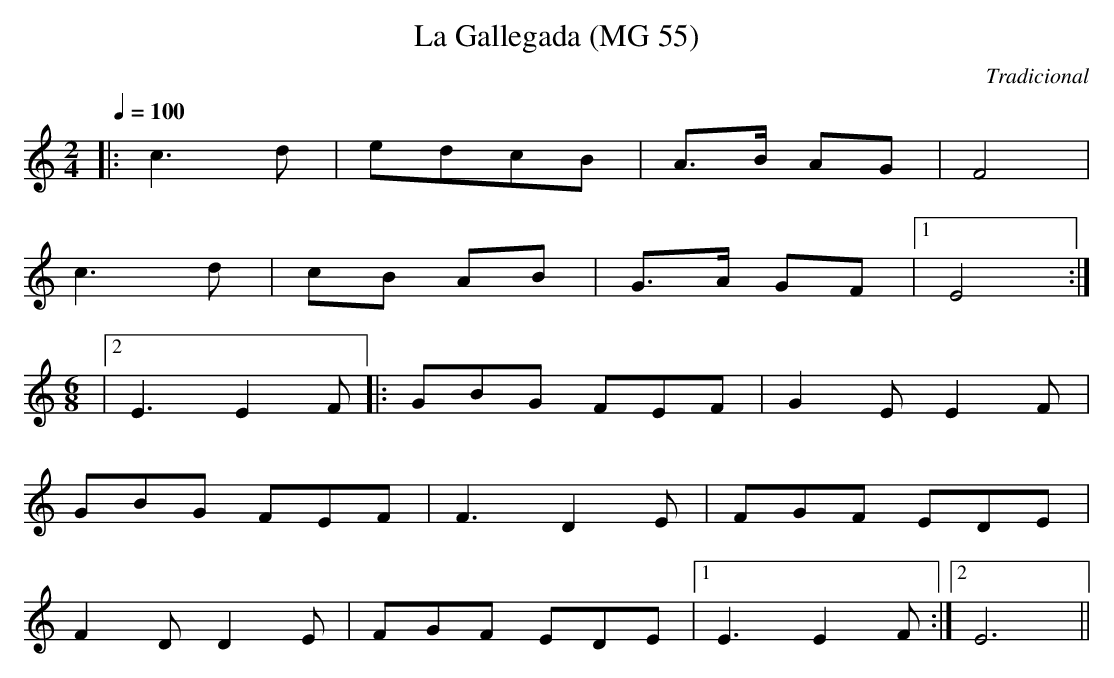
X:1
T:La Gallegada (MG 55)
C:Tradicional
E:Comp.
M:2/4
L:1/8
Q:1/4=100
K:C
|:c3d|edcB|A3/2B/2 AG|F4|
c3d|cB AB|G3/2A/2 GF|[1 E4:|
M:6/8
|[2 E3 E2F||:GBG FEF|G2E E2F|
GBG FEF|F3 D2E|FGF EDE|
F2D D2E|FGF EDE|[1 E3 E2F:|[2 E6||
